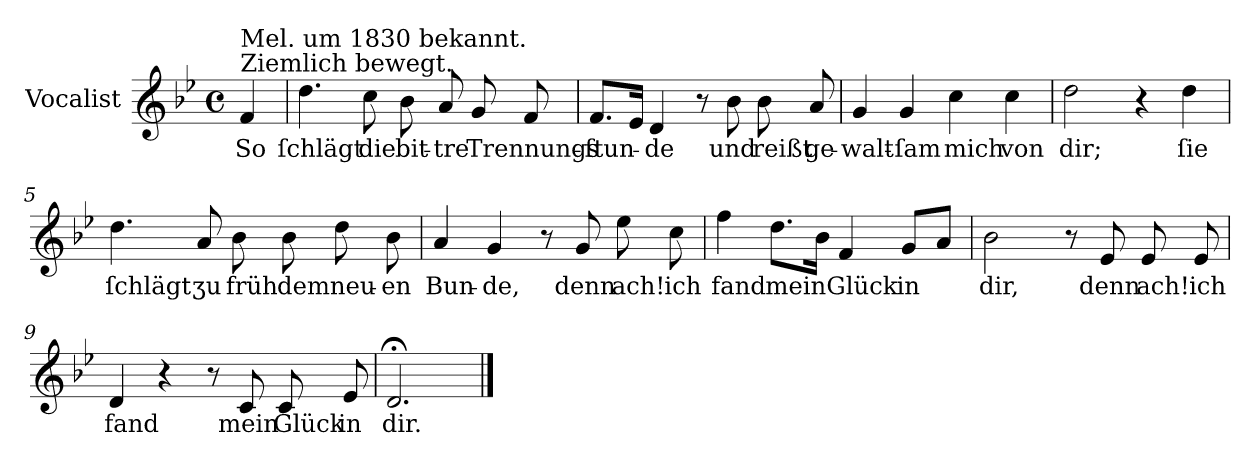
**kern	**text
*part1	*part1
*staff1	*staff1
*I"Vocalist	*
*k[b-e-]	*
*B-:	*
*M4/4	*
*met(c)	*
=	=
!LO:TX:a:t=Ziemlich bewegt.	!
!LO:TX:a:t=Mel. um 1830 bekannt.	!
4f	So
=1	=1
4.dd	ſchlägt
8cc	die
8b-	bit-
8a	-tre
8g	Trennungs-
8f	.
=2	=2
8.fL	-ſtun-
16e-Jk	.
4d	-de
8r	.
8b-	und
8b-	reißt
8a	ge-
=3	=3
4g	-walt-
4g	-ſam
4cc	mich
4cc	von
=4	=4
2dd	dir;
4r	.
4dd	ſie
=5	=5
4.dd	ſchlägt
8a	ʒu
8b-	früh
8b-	dem
8dd	neu-
8b-	-en
=6	=6
4a	Bun-
4g	-de,
8r	.
8g	denn
8ee-	ach!
8cc	ich
=7	=7
4ff	fand
8.ddL	mein
16b-Jk	.
4f	Glück
8gL	in
8aJ	.
=8	=8
2b-	dir,
8r	.
8e-	denn
8e-	ach!
8e-	ich
=9	=9
4d	fand
4r	.
8r	.
8c	mein
8c	Glück
8e-	in
=10	=10
2.d;<	dir.
==	==
*-	*-
